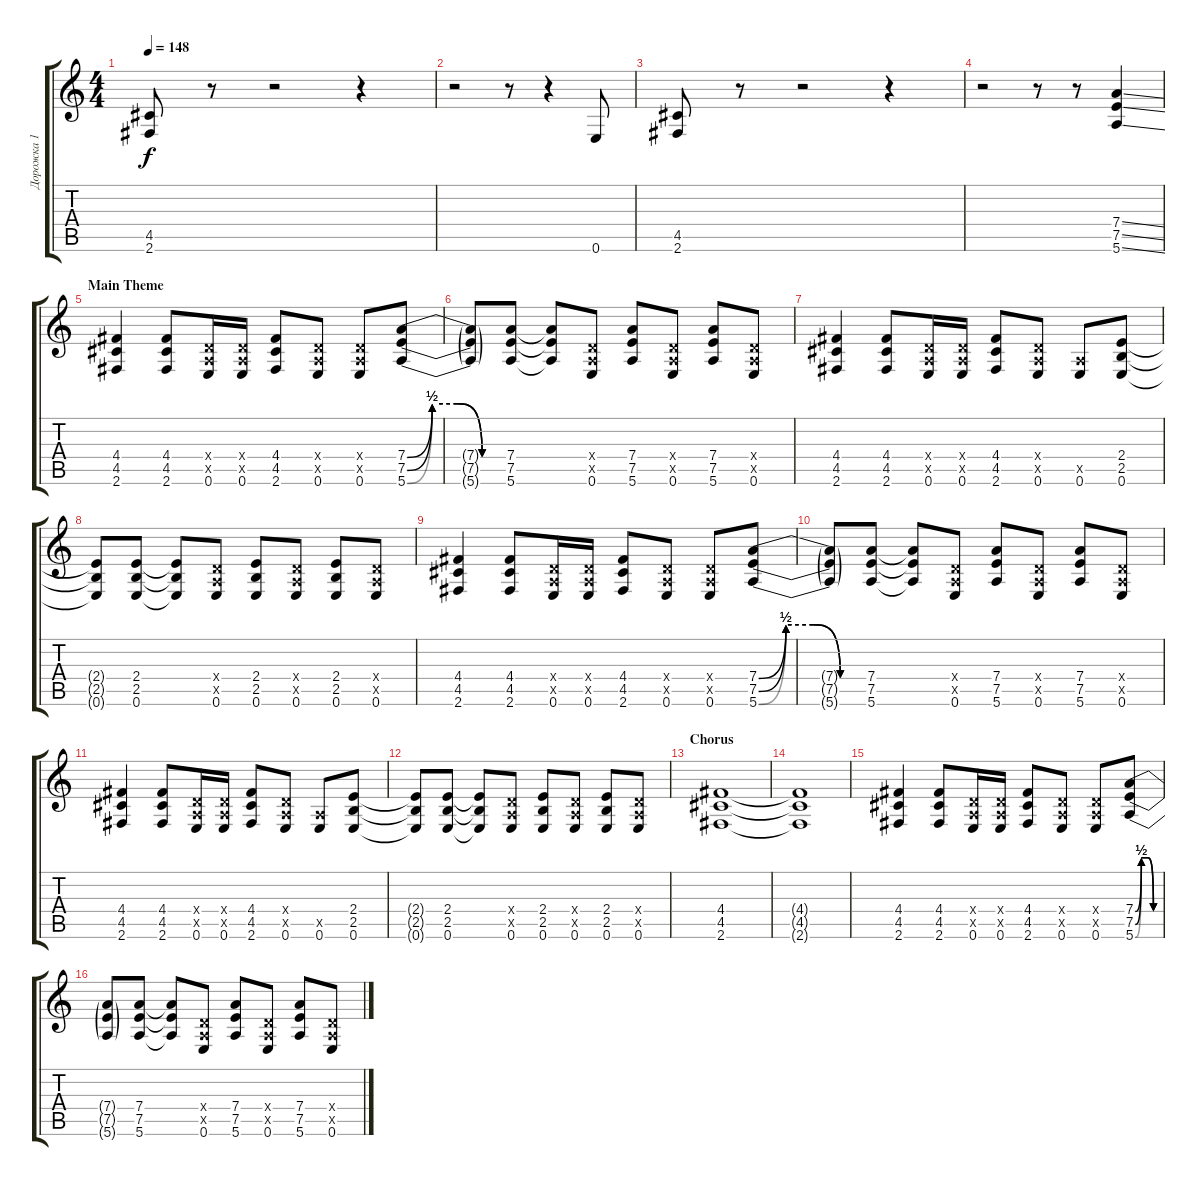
\track ("Дорожка 1" "Дорожка 1") {instrument distortionguitar}
\staff {score tabs}
\tuning (E4 B3 G3 D3 A2 E2) {hide}
\ts (4 4)
\tempo 148
\clef g2
\ks c
(4.5 2.6).8{dy f} r.8 r.2 r.4 |
r.2 r.8 r.4 0.6.8 |
(4.5 2.6).8 r.8 r.2 r.4 |
r.2 r.8 r.8 (7.4{ss} 7.5{ss} 5.6{ss}).4 |
\section ("" "Main Theme")
(4.4 4.5 2.6).4{volume 13 instrument distortionguitar} (4.4 4.5 2.6).8 (0.4{x} 0.5{x} 0.6).16 (0.4{x} 0.5{x} 0.6).16 (4.4 4.5 2.6).8 (0.4{x} 0.5{x} 0.6).8 (0.4{x} 0.5{x} 0.6).8 (7.4{be (custom 0 0 15 2 30 2 45 0 60 0)} 7.5{be (custom 0 0 15 2 30 2 45 0 60 0)} 5.6{be (custom 0 0 15 2 30 2 45 0 60 0)}).8 |
(7.4{t} 7.5{t} 5.6{t}).8 (7.4 7.5 5.6).8 (7.4{t} 7.5{t} 5.6{t}).8 (0.4{x} 0.5{x} 0.6).8 (7.4 7.5 5.6).8 (0.4{x} 0.5{x} 0.6).8 (7.4 7.5 5.6).8 (0.4{x} 0.5{x} 0.6).8 |
(4.4 4.5 2.6).4{volume 13 instrument distortionguitar} (4.4 4.5 2.6).8 (0.4{x} 0.5{x} 0.6).16 (0.4{x} 0.5{x} 0.6).16 (4.4 4.5 2.6).8 (0.4{x} 0.5{x} 0.6).8 (0.5{x} 0.6).8 (2.4 2.5 0.6).8 |
(2.4{t} 2.5{t} 0.6{t}).8 (2.4 2.5 0.6).8 (2.4{t} 2.5{t} 0.6{t}).8 (0.4{x} 0.5{x} 0.6).8 (2.4 2.5 0.6).8 (0.4{x} 0.5{x} 0.6).8 (2.4 2.5 0.6).8 (0.4{x} 0.5{x} 0.6).8 |
(4.4 4.5 2.6).4{volume 13 instrument distortionguitar} (4.4 4.5 2.6).8 (0.4{x} 0.5{x} 0.6).16 (0.4{x} 0.5{x} 0.6).16 (4.4 4.5 2.6).8 (0.4{x} 0.5{x} 0.6).8 (0.4{x} 0.5{x} 0.6).8 (7.4{be (custom 0 0 15 2 30 2 45 0 60 0)} 7.5{be (custom 0 0 15 2 30 2 45 0 60 0)} 5.6{be (custom 0 0 15 2 30 2 45 0 60 0)}).8 |
(7.4{t} 7.5{t} 5.6{t}).8 (7.4 7.5 5.6).8 (7.4{t} 7.5{t} 5.6{t}).8 (0.4{x} 0.5{x} 0.6).8 (7.4 7.5 5.6).8 (0.4{x} 0.5{x} 0.6).8 (7.4 7.5 5.6).8 (0.4{x} 0.5{x} 0.6).8 |
(4.4 4.5 2.6).4{volume 13 instrument distortionguitar} (4.4 4.5 2.6).8 (0.4{x} 0.5{x} 0.6).16 (0.4{x} 0.5{x} 0.6).16 (4.4 4.5 2.6).8 (0.4{x} 0.5{x} 0.6).8 (0.5{x} 0.6).8 (2.4 2.5 0.6).8 |
(2.4{t} 2.5{t} 0.6{t}).8 (2.4 2.5 0.6).8 (2.4{t} 2.5{t} 0.6{t}).8 (0.4{x} 0.5{x} 0.6).8 (2.4 2.5 0.6).8 (0.4{x} 0.5{x} 0.6).8 (2.4 2.5 0.6).8 (0.4{x} 0.5{x} 0.6).8 |
\section ("" "Chorus")
(4.4 4.5 2.6).1 |
(4.4{t} 4.5{t} 2.6{t}).1 |
(4.4 4.5 2.6).4{volume 13 instrument distortionguitar} (4.4 4.5 2.6).8 (0.4{x} 0.5{x} 0.6).16 (0.4{x} 0.5{x} 0.6).16 (4.4 4.5 2.6).8 (0.4{x} 0.5{x} 0.6).8 (0.4{x} 0.5{x} 0.6).8 (7.4{be (custom 0 0 15 2 30 2 45 0 60 0)} 7.5{be (custom 0 0 15 2 30 2 45 0 60 0)} 5.6{be (custom 0 0 15 2 30 2 45 0 60 0)}).8 |
(7.4{t} 7.5{t} 5.6{t}).8 (7.4 7.5 5.6).8 (7.4{t} 7.5{t} 5.6{t}).8 (0.4{x} 0.5{x} 0.6).8 (7.4 7.5 5.6).8 (0.4{x} 0.5{x} 0.6).8 (7.4 7.5 5.6).8 (0.4{x} 0.5{x} 0.6).8
